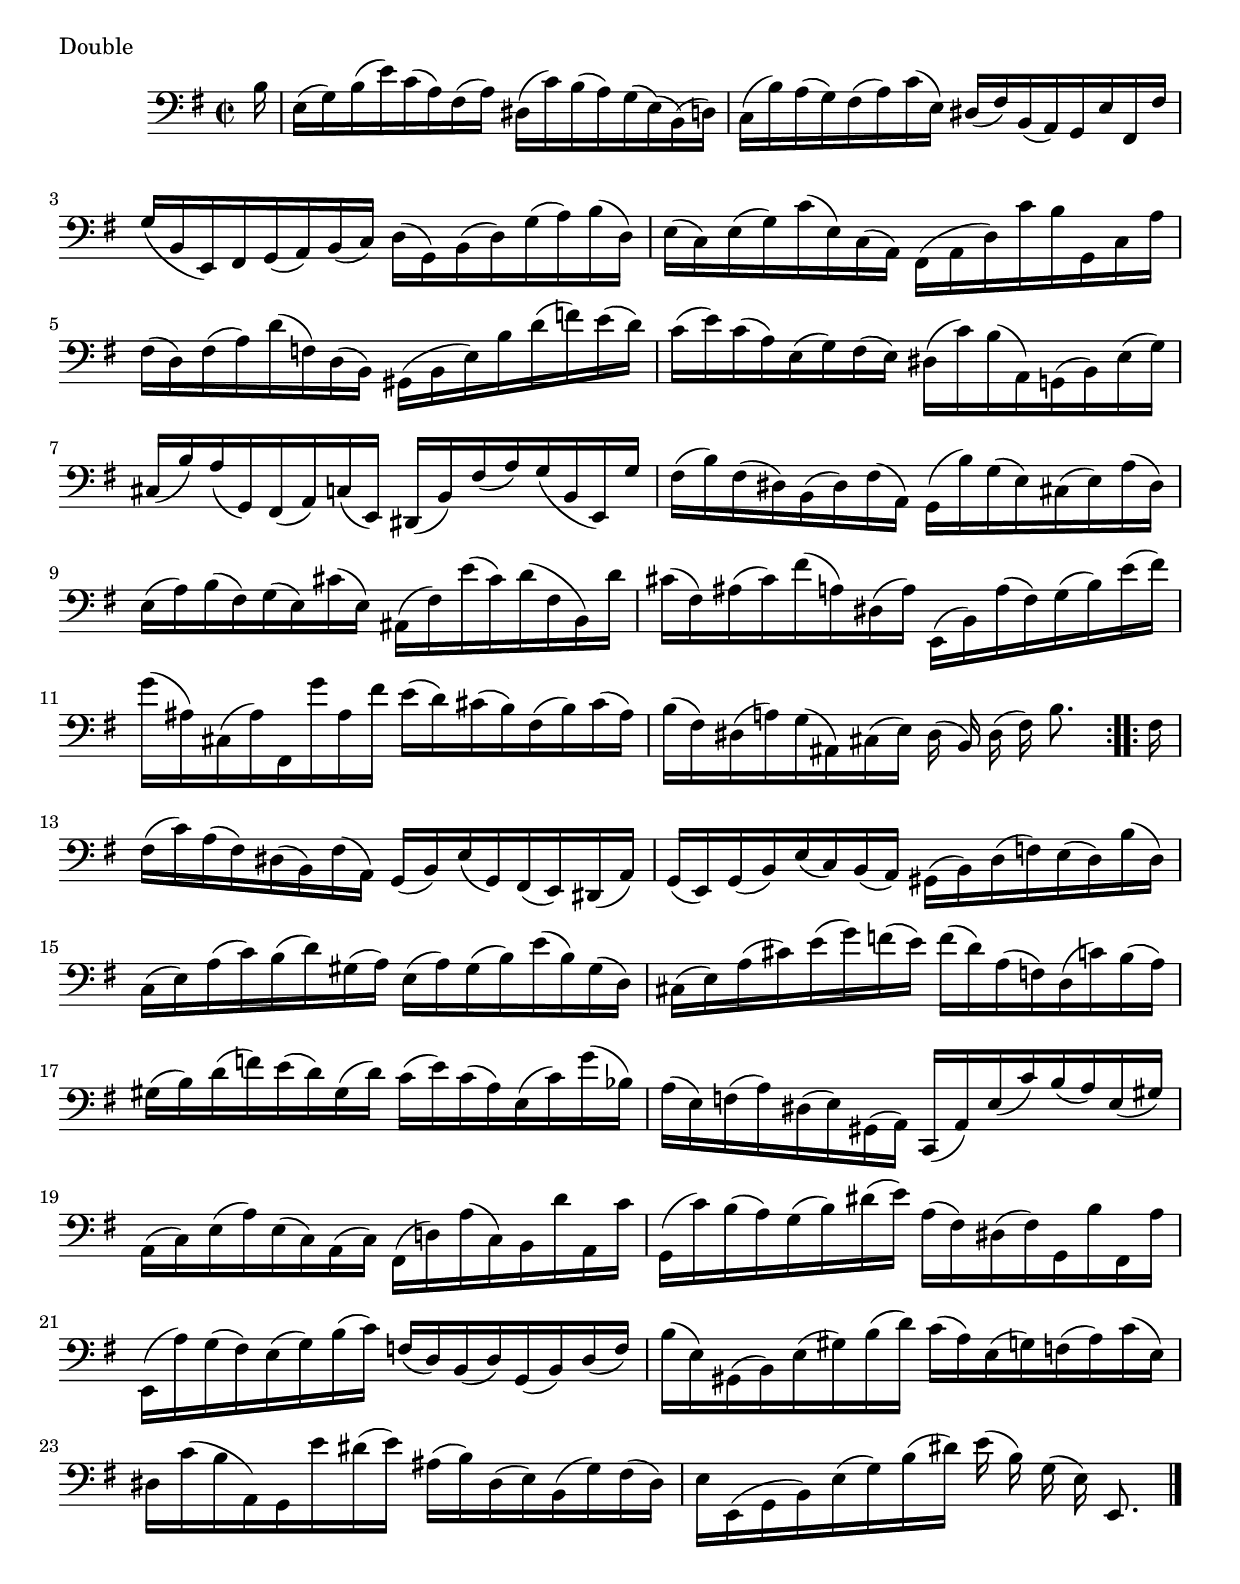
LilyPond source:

\version "1.4.0"

% Movement 2, Double

\version "1.4.0"

iiA = \notes {
  fis''16 |
  b'16(  )d''16  fis''16(  )b''16  g''16(  )e''16  cis''16(  )e''16  
  ais'16(  )g''16  fis''16(  )e''16  d''16(  )b'16(  )fis'16(  )a'16  |
  % 2
  g'16(  )fis''16  e''16(  )d''16  cis''16(  )e''16  g''16(  )b'16  
  ais'16(  )cis''16  fis'16(  )e'16  d'16  b'16  cis'16  cis''16  |
  % 3
  d''16(  fis'16  )b16  cis'16  d'16(  )e'16  fis'16(  )g'16
  a'16(  )d'16  fis'16(  )a'16  d''16(  )e''16  fis''16(  )a'16  |
  % 4
  b'16(  )g'16  b'16(  )d''16  g''16(  )b'16  g'16(  )e'16
  cis'16(  e'16  )a'16  g''16  fis''16  d'16  g'16  e''16  |
  % 5
  cis''16(  )a'16  cis''16(  )e''16  a''16(  )c''16  a'16(  )fis'16  
  dis'16(  fis'16  )b'16  fis''16  a''16(  )c'''16  b''16(  )a''16 |
  % 6
  g''16(  )b''16  g''16(  )e''16  b'16(  )d''16  cis''16(  )b'16  
  ais'16(  )g''16  fis''16(  )e'16  d'!16(  )fis'16  b'16(  )d''16  |
  % 7
  gis'16(  )fis''16  e''16(  )d'16  cis'16(  )e'16  g'16(  )b16  
  ais16(  )fis'16  cis''16(  )e''16  d''16(  fis'16  )b16  d''16  |
  % 8
  cis''16(  )fis''16  cis''16(  )ais'16  fis'16(  )ais'16  cis''16(  )e'16
  d'16(  )fis''16  d''16(  )b'16  gis'16(  )b'16  e''16(  )ais'16  |
  % 9
  b'16(  )e''16  fis''16(  )cis''16  d''16(  )b'16  gis''16(  )b'16  
  eis'16(  )cis''16  b''16(  )gis''16  a''16(  cis''16  )fis'16  a''16  |
  % 10
  gis''16(  )cis''16  eis''16(  )gis''16  cis'''16(  )e''16  ais'16(  )e''16
  b16(  )fis'16  e''16(  )cis''16  d''16(  )fis''16  b''16(  )cis'''16  |
  % 11
  d'''16(  )eis''16  gis'16(  )eis''16  cis'16  d'''16 eis''16 cis'''16
  b''16(  )a''16  gis''16(  )fis''16  cis''16(  )fis''16 gis''16(  )eis''16  |
  % 12
  fis''16(  )cis''16  ais'16(  )e''!16  d''16(  )eis'16  gis'16(  )b'16  
  ais'16(  )fis'16  ais'16(  )cis''16   \property Voice.noAutoBeaming=##t fis''8.
    cis''16  |

  \property Voice.noAutoBeaming=##f
  % 13
  cis''16(  )g''16  e''16(  )cis''16  ais'16(  )fis'16  cis''16(  )e'16
  d'16(  )fis'16  b'16(  )d'16  cis'16(  )b16  ais16(  )e'16  |
  % 14
  d'16(  )b16  d'16(  )fis'16  b'16(  )g'16  fis'16(  )e'16
  dis'16(  )fis'16  a'16(  )c''16  b'16(  )a'16  fis''16(  )a'16  |
  % 15
  g'16(  )b'16  e''16(  )g''16  fis''16(  )a''16  dis''16(  )e''16  
  b'16(  )e''16  dis''16(  )fis''16  b''16(  )fis''16  dis''16(  )a'16  |
  % 16
  gis'16(  )b'16  e''16(  )gis''16  b''16(  )d'''16  c'''16(  )b''16  
  c'''16(  )a''16  e''16(  )c''16  a'16(  )g''16  fis''16(  )e''16  |
  % 17
  dis''16(  )fis''16  a''16(  )c'''16  b''16(  )a''16  dis''16(  )a''16
  g''16(  )b''16  g''16(  )e''16  b'16(  )g''16  d'''16(  )f''16  |
  % 18
  e''16(  )b'16  c''16(  )e''16  ais'16(  )b'16  dis'16(  )e'16
  g16(  )e'16  b'16(  )g''16  fis''16(  )e''16  b'16(  )dis''16  |
  % 19
  e'16(  )g'16  b'16(  )e''16  b'16(  )g'16  e'16(  )g'16
  cis'16(  )a'!16  e''16(  )g'16  fis'16  a''16  e'16  g''16  |
  % 20
  d'16(  )g''16  fis''16(  )e''16  d''16(  )fis''16  ais''16(  )b''16 
  e''16(  )cis''16  ais'16(  )cis''16  d'16  fis''16  cis'16  e''16  |
  % 21
  b16(  )e''16  d''16(  )cis''16  b'16(  )d''16  fis''16(  )g''16  
  c''16(  )a'16  fis'16(  )a'16  d'16(  )fis'16  a'16(  )c''16  |
  % 22
  fis''16(  )b'16  dis'16(  )fis'16  b'16(  )dis''16  fis''16(  )a''16
  g''16(  )e''16  b'16(  )d''16  c''16(  )e''16  g''16(  )b'16 |
  % 23
  ais'16  g''16(  fis''16  )e'16  d'16  b''16  ais''16(  )b''16  
  eis''16(  )fis''16  ais'16(  )b'16  fis'16(  )d''16  cis''16(  )ais'16  |
  % 24
  b'16  b16(  d'16  )fis'16  b'16(  )d''16  fis''16(  )ais''16  
  b''16(  )fis''16  d''16(  )b'16  b8.
} 

iiStaff = \context Staff <
  \context Voice=A \iiA
>


iiCelloGlobal =  \notes {
  \clef "bass"
  \key g\major

  % Time signature: To get the right C symbol, we need 2/2,
  % then beatlength needs to be modified to group notes correctly.
  \time 2/2
  \property Score.beatLength = #(make-moment 1 4)

  \repeat "volta" 2 {
    \partial 16
    s16 | s1*11 | s16*15 
  }
  \repeat "volta" 2 {
    s16 | s1*11 | s16*15 \bar "|."
  }
}

iiCelloScripts =  \notes{
}

iiCelloStaff =  \context Staff <
  \notes \transpose f, \iiStaff
  \iiCelloGlobal
  \iiCelloScripts
>

\score {
  \iiCelloStaff
  \paper { }
  \midi { \tempo 4 = 76 }
  \header {
    piece = "Double"
    opus = ""
  }
}
